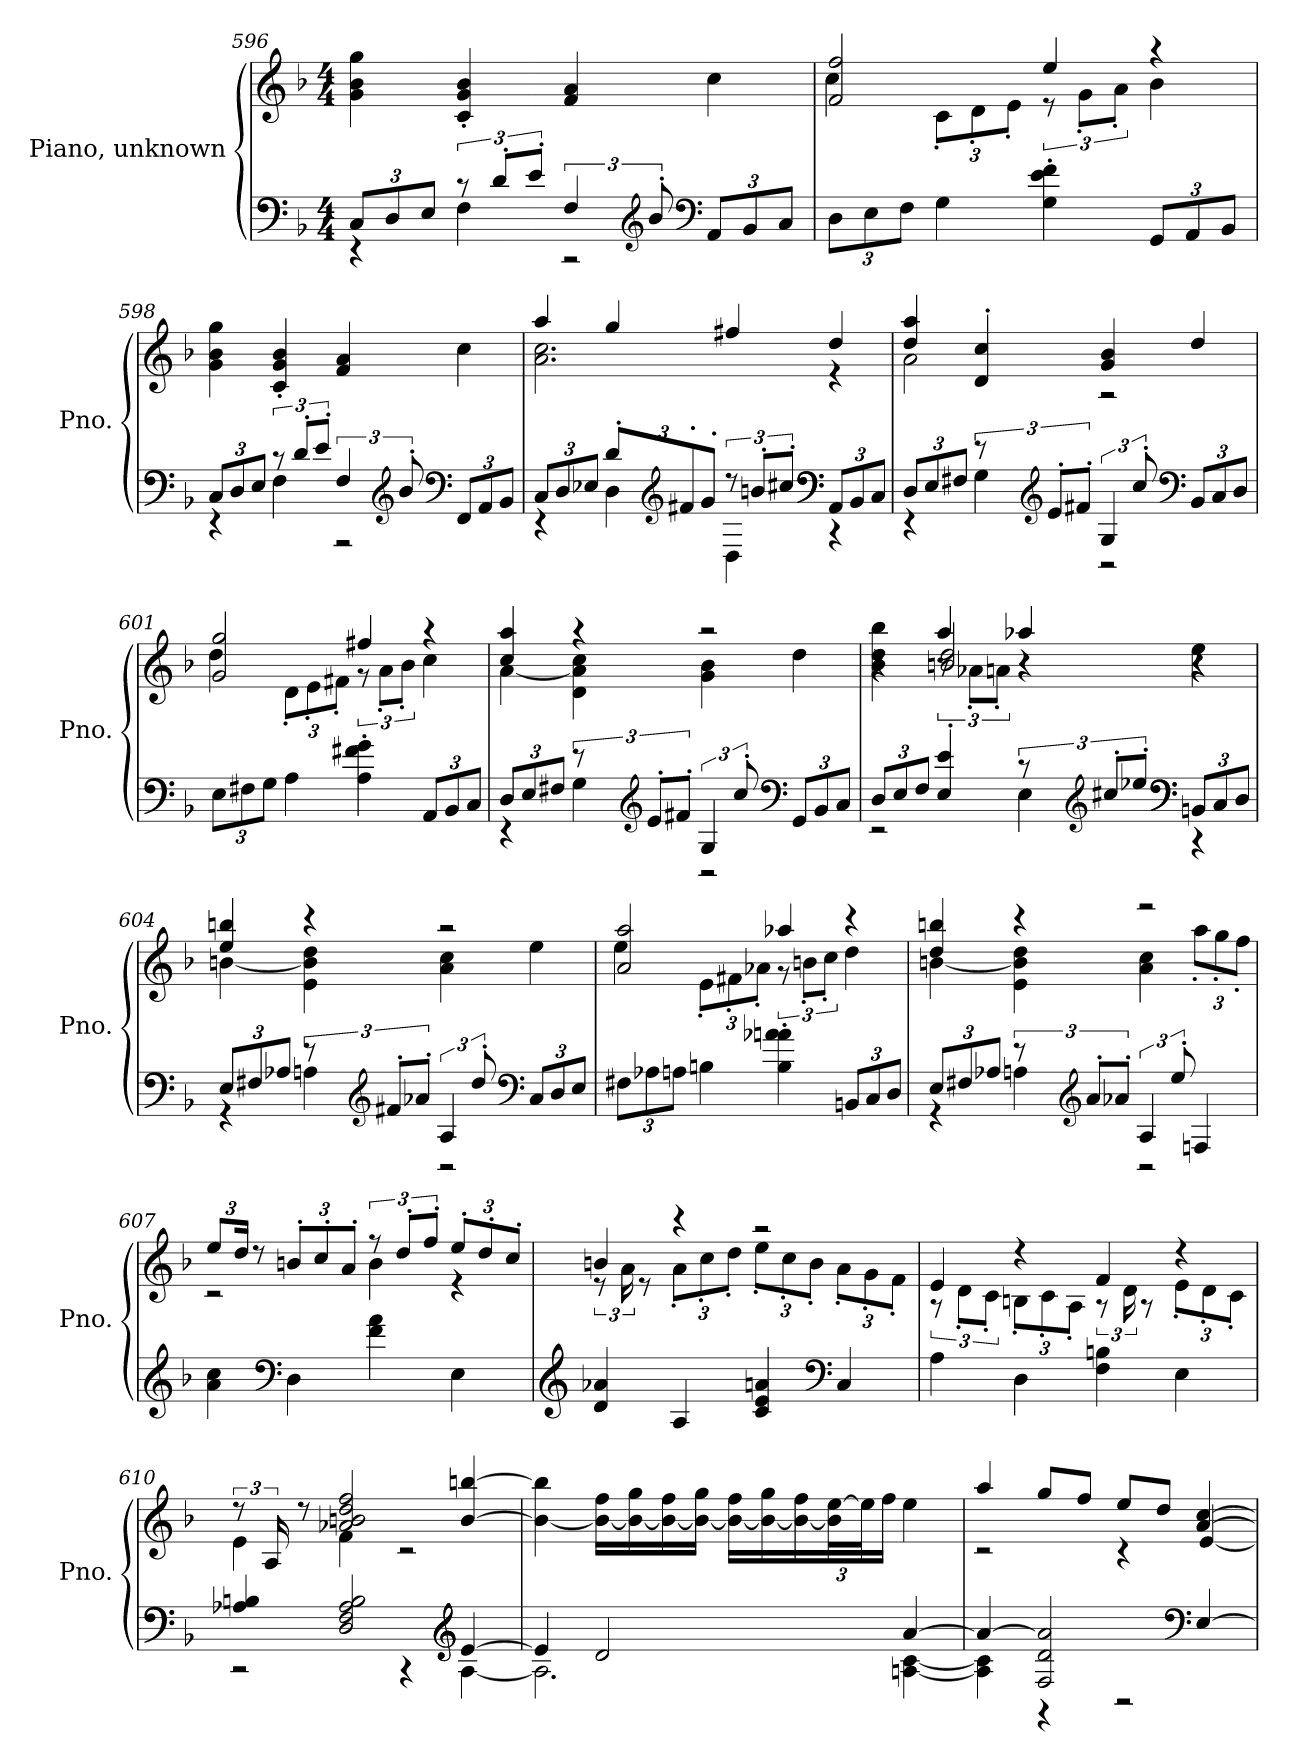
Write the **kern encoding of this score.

**kern	**kern
*part1	*part1
*staff2	*staff1
*I"Piano, unknown	*
*I'Pno.	*
*clefF4	*clefG2
*k[b-]	*k[b-]
*M4/4	*M4/4
*Xbrackettup	*
=596	=596
*^	*
12C/L	4r	4g\ 4b-\ 4gg\
12D/	.	.
12E/J	.	.
*brackettup	*	*
12r	4F\	4c/' 4g/' 4b-/'
12d'/L	.	.
12e'/J	.	.
6F/	2r	4f/ 4a/
*clefG2	*	*
12b-'/	.	.
*clefF4	*	*
*Xbrackettup	*	*
12AA/L	.	4cc\
12BB-/	.	.
12C/J	.	.
*v	*v	*
=597	=597
*	*^
12D\L	2f/ 2ff/	4cc\
12E\	.	.
12F\J	.	.
*	*	*Xbrackettup
4G\	.	12c'\L
.	.	12d'\
.	.	12e'\J
*	*	*brackettup
4G\' 4e\' 4f\'	4ee/	12r
.	.	12g'\L
.	.	12a'\J
12GG/L	4r	4b-\
12AA/	.	.
12BB-/J	.	.
*	*v	*v
!!LO:LB:g=z
=598	=598
*^	*
12C/L	4r	4g\ 4b-\ 4gg\
12D/	.	.
12E/J	.	.
*brackettup	*	*
12r	4F\	4c/' 4g/' 4b-/'
12d'/L	.	.
12e'/J	.	.
6F/	2r	4f/ 4a/
*clefG2	*	*
12b-'/	.	.
*clefF4	*	*
*Xbrackettup	*	*
12FF/L	.	4cc\
12AA/	.	.
12BB-/J	.	.
=599	=599	=599
*	*	*^
12C/L	4r	4aa/	2.a\ 2.cc\
12D/	.	.	.
12E-X/J	.	.	.
12d'/L	4D\	4gg/	.
*clefG2	*	*	*
12f#X'/	.	.	.
12g'/J	.	.	.
*brackettup	*	*	*
12r	4D\	4ff#X/	.
12bn'/L	.	.	.
12cc#X'/J	.	.	.
*clefF4	*	*	*
*Xbrackettup	*	*	*
12AA/L	4r	4dd/	4r
12BB-/	.	.	.
12C/J	.	.	.
!!LO:LB:g=z	!!
=600	=600	=600	=600
12D/L	4r	4dd/ 4aa/	2a\
12E/	.	.	.
12F#X/J	.	.	.
*brackettup	*	*	*
12r	4G\	4d/' 4cc/'	.
*clefG2	*	*	*
12e'/L	.	.	.
12f#X'/J	.	.	.
6G/	2r	4g/ 4b-/	2r
12cc'/	.	.	.
*clefF4	*	*	*
*Xbrackettup	*	*	*
12BB-/L	.	4dd/	.
12C/	.	.	.
12D/J	.	.	.
*v	*v	*	*
=601	=601	=601
12E\L	2g/ 2gg/	4dd\
12F#X\	.	.
12G\J	.	.
*	*	*Xbrackettup
4A\	.	12d'\L
.	.	12e'\
.	.	12f#X'\J
*	*	*brackettup
4A\' 4f#X\' 4g\'	4ff#X/	12r
.	.	12a'\L
.	.	12b-'\J
12AA/L	4r	4cc\
12BB-/	.	.
12C/J	.	.
!!LO:LB:g=z	!!
=602	=602	=602
*^	*	*
12D/L	4r	4cc/ 4aa/	[4a\
12E/	.	.	.
12F#X/J	.	.	.
*brackettup	*	*	*
12r	4G\	4r	4d\ 4a\] 4cc\
*clefG2	*	*	*
12e'/L	.	.	.
12f#X'/J	.	.	.
6G/	2r	2r	4g\ 4b-\
12cc'/	.	.	.
*clefF4	*	*	*
*Xbrackettup	*	*	*
12GG/L	.	.	4dd\
12BB-/	.	.	.
12C/J	.	.	.
=603	=603	=603	=603
*	*	*	*^
12D/L	2r	4r	4b-\ 4dd\ 4bb-\	4r
12E/	.	.	.	.
12F/J	.	.	.	.
4E/' 4e/'	.	4aa/	12r	2bn/ 2dd/
.	.	.	12a-X'\L	.
.	.	.	12an'\J	.
*brackettup	*	*	*	*
12r	4E\	4aa-X/	4r	.
*clefG2	*	*	*	*
12cc#X'/L	.	.	.	.
12ee-X'/J	.	.	.	.
*clefF4	*	*	*	*
*Xbrackettup	*	*	*	*
12BBn/L	4r	4r	4ee\	4r
12C/	.	.	.	.
12D/J	.	.	.	.
*	*	*	*v	*v
!!LO:LB:g=z
=604	=604	=604	=604
12E/L	4r	4ee/ 4bbn/	[4bn\
12F#X/	.	.	.
12A-X/J	.	.	.
*brackettup	*	*	*
12r	4An\	4r	4e\ 4b\] 4dd\
*clefG2	*	*	*
12f#X'/L	.	.	.
12a-X'/J	.	.	.
6A/	2r	2r	4a\ 4cc\
12dd'/	.	.	.
*clefF4	*	*	*
*Xbrackettup	*	*	*
12C/L	.	.	4ee\
12D/	.	.	.
12E/J	.	.	.
*v	*v	*	*
=605	=605	=605
12F#X\L	2a/ 2aa/	4ee\
12A-X\	.	.
12An\J	.	.
*	*	*Xbrackettup
4Bn\	.	12e'\L
.	.	12f#X'\
.	.	12a-X'\J
*	*	*brackettup
4B\' 4a-X\' 4an\'	4aa-X/	12r
.	.	12bn'\L
.	.	12cc'\J
12BBn/L	4r	4dd\
12C/	.	.
12D/J	.	.
!!LO:PB:g=z	!!
=606	=606	=606
*^	*	*
12E/L	4r	4dd/ 4bbn/	[4bn\
12F#X/	.	.	.
12A-X/J	.	.	.
*brackettup	*	*	*
12r	4An\	4r	4e\ 4b\] 4dd\
*clefG2	*	*	*
12a'/L	.	.	.
12a-X'/J	.	.	.
6A/	2r	2r	4a\ 4cc\
12ee'/	.	.	.
*	*	*	*Xbrackettup
4Fn/	.	.	12aa'\L
.	.	.	12gg'\
.	.	.	12ff'\J
*v	*v	*	*
=607	=607	=607
4a\ 4cc\	12ee/L	2r
.	24dd/Jk	.
.	8r	.
*clefF4	*	*
4D\	12bn'/L	.
.	12cc'/	.
.	12a'/J	.
*	*brackettup	*
4f\ 4a\	12r	4b\
.	12dd'/L	.
.	12ff'/J	.
*	*Xbrackettup	*
4E\	12ee'/L	4r
.	12dd'/	.
.	12cc'/J	.
=608	=608	=608
*clefG2	*	*
*	*	*brackettup
4d/ 4a-X/	4bn/	12r
.	.	24a\
.	.	8r
*	*	*Xbrackettup
4A/	4r	12a'\L
.	.	12cc'\
.	.	12dd'\J
4c/ 4e/ 4an/	2r	12ee'\L
.	.	12cc'\
.	.	12b'\J
*clefF4	*	*
4C/	.	12a'\L
.	.	12g'\
.	.	12f'\J
!!LO:LB:g=z	!!
=609	=609	=609
*	*	*brackettup
4A\	4e/	12r
.	.	12d'\L
.	.	12c'\J
*	*	*Xbrackettup
4D\	4r	12Bn'\L
.	.	12c'\
.	.	12A'\J
*	*	*brackettup
4F\ 4Bn\	4f/	12r
.	.	24d\
.	.	8r
*	*	*Xbrackettup
4E\	4r	12e'\L
.	.	12d'\
.	.	12c'\J
=610	=610	=610
*^	*	*
*	*	*brackettup	*
4A-X/ 4Bn/	2r	12r	4e\
.	.	24A/	.
.	.	8r	.
2D/ 2F/ 2A-/ 2B/	.	2a-X/ 2bn/ 2dd/ 2ff/	4f\
.	4r	.	2r
*clefG2	*	*	*
[4e/	[4A-\	[4b/ [4bbn/	.
*	*	*v	*v
=611	=611	=611
4e/]	2.A-\]	4b\_ 4bb\]
2d/	.	16b\_ 16ff\LL
.	.	16b\_ 16gg\
.	.	16b\_ 16ff\
.	.	16b\_ 16gg\JJ
.	.	16b\_ 16ff\LL
.	.	16b\_ 16gg\
*	*	*Xbrackettup
.	.	24b\_ 24ff\
.	.	48b\] [48ee\L
.	.	48ee\J]
.	.	24ff\JJ
[4a/	[4An\ [4c\	4ee\
!!LO:LB:g=z
=612	=612	=612
*	*	*^
4a/_	4A\] 4c\]	4aa/	2r
2F/ 2d/ 2a/]	4r	8gg/L	.
.	.	8ff/J	.
.	2r	8ee/L	4r
.	.	8dd/J	.
*clefF4	*	*	*
[4E/	.	[4a/ [4cc/	[4e/
*v	*v	*	*
*	*v	*v
=	=
*-	*-
